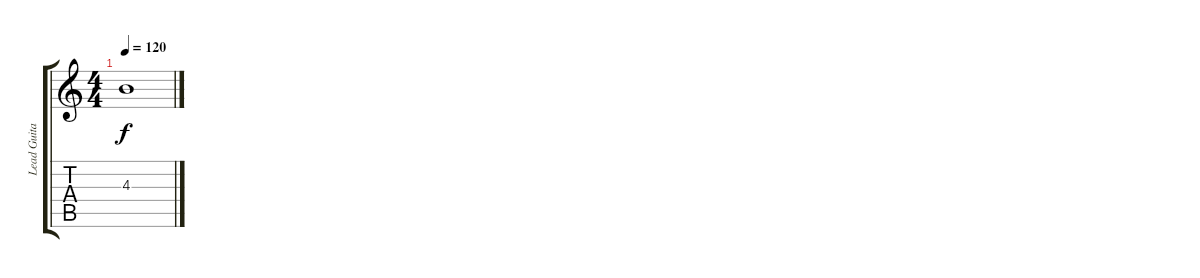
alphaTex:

\track ("Lead Guitar" "Lead Guita") {instrument overdrivenguitar}
\staff {score tabs}
\tuning (E4 B3 G3 D3 A2 D2) {hide}
\ts (4 4)
\tempo 120
\clef g2
\ks c
4.3{t}.1{dy f}
